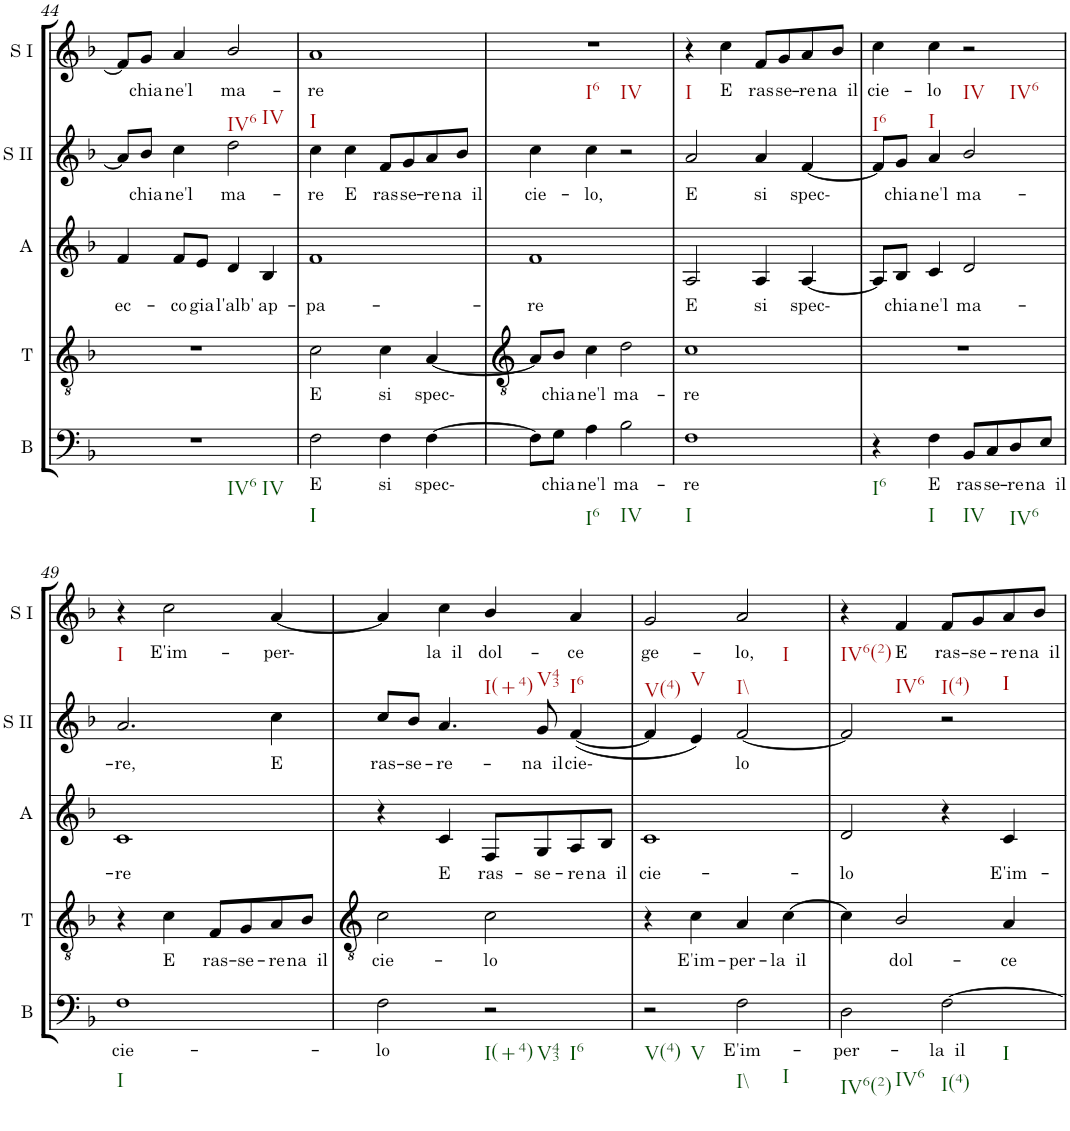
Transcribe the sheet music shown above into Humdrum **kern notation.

**kern	**text	**kern	**text	**kern	**text	**kern	**text	**kern	**text
*part5	*part5	*part4	*part4	*part3	*part3	*part2	*part2	*part1	*part1
*staff5	*staff5	*staff4	*staff4	*staff3	*staff3	*staff2	*staff2	*staff1	*staff1
*I"Bass	*	*I"Tenor	*	*I"Alto	*	*I"Soprano II	*	*I"Soprano I	*
*I'B	*	*I'T	*	*I'A	*	*I'S II	*	*I'S I	*
!!LO:PB:g=z
*clefF4	*	*clefGv2	*	*clefG2	*	*clefG2	*	*clefG2	*
*k[b-]	*	*k[b-]	*	*k[b-]	*	*k[b-]	*	*k[b-]	*
*F:	*	*F:	*	*F:	*	*F:	*	*F:	*
*M4/4	*	*M4/4	*	*M4/4	*	*M4/4	*	*M4/4	*
=44	=44	=44	=44	=44	=44	=44	=44	=44	=44
!LO:TX:b:t=IV6	!	!	!	!	!	!	!	!	!
!LO:TX:b:t=IV	!	!	!	!	!	!	!	!	!
!	!	!	!	!	!LO:LY:b	!	!	!	!
1r	.	1r	.	4f/	ec-	8a/L]	.	8f/L]	.
!	!	!	!	!	!	!	!LO:LY:b	!	!LO:LY:b
.	.	.	.	.	.	8b-/J	chia	8g/J	chia
!	!	!	!	!	!LO:LY:b	!	!LO:LY:b	!	!LO:LY:b
.	.	.	.	8f/L	-co	4cc\	ne'l	4a/	ne'l
!	!	!	!	!	!LO:LY:b	!	!	!	!
.	.	.	.	8e/J	gia	.	.	.	.
!	!	!	!	!	!	!	!	!LO:TX:b:t=IV6	!
!	!	!	!	!	!	!	!	!LO:TX:b:t=IV	!
!	!	!	!	!	!LO:LY:b	!	!LO:LY:b	!	!LO:LY:b
.	.	.	.	4d/	l'alb'	2dd\	ma-	2b-/	ma-
!	!	!	!	!	!LO:LY:b	!	!	!	!
.	.	.	.	4B-/	ap-	.	.	.	.
=45	=45	=45	=45	=45	=45	=45	=45	=45	=45
!	!	!	!	!	!	!	!	!LO:TX:b:t=I	!
!LO:TX:b:t=I	!	!	!	!	!	!	!	!	!
!	!LO:LY:b	!	!LO:LY:b	!	!LO:LY:b	!	!LO:LY:b	!	!LO:LY:b
2F\	E	2c\	E	1f	-pa-	4cc\	-re	1a	-re
!	!	!	!	!	!	!	!LO:LY:b	!	!
.	.	.	.	.	.	4cc\	E	.	.
!	!LO:LY:b	!	!LO:LY:b	!	!	!	!LO:LY:b	!	!
4F\	si	4c\	si	.	.	8f/L	ras-	.	.
!	!	!	!	!	!	!	!LO:LY:b	!	!
.	.	.	.	.	.	8g/	-se-	.	.
!	!LO:LY:b	!	!LO:LY:b	!	!	!	!LO:LY:b	!	!
[4F\	spec-	[4A/	spec-	.	.	8a/	-re-	.	.
!	!	!	!	!	!	!	!LO:LY:b	!	!
.	.	.	.	.	.	8b-/J	-na il	.	.
=46	=46	=46	=46	=46	=46	=46	=46	=46	=46
!	!	!	!	!	!	!	!	!LO:TX:b:t=I6	!
!	!	!	!	!	!	!	!	!LO:TX:b:t=IV	!
!	!	!	!	!	!LO:LY:b	!	!LO:LY:b	!	!
8F\L]	.	8A/L]	.	1f	-re	4cc\	cie-	1r	.
!	!LO:LY:b	!	!LO:LY:b	!	!	!	!	!	!
8G\J	chia	8B-/J	chia	.	.	.	.	.	.
!LO:TX:b:t=I6	!	!	!	!	!	!	!	!	!
!	!LO:LY:b	!	!LO:LY:b	!	!	!	!LO:LY:b	!	!
4A\	ne'l	4c\	ne'l	.	.	4cc\	-lo,	.	.
!LO:TX:b:t=IV	!	!	!	!	!	!	!	!	!
!	!LO:LY:b	!	!LO:LY:b	!	!	!	!	!	!
2B-\	ma-	2d\	ma-	.	.	2r	.	.	.
=47	=47	=47	=47	=47	=47	=47	=47	=47	=47
!	!	!	!	!	!	!	!	!LO:TX:b:t=I	!
!LO:TX:b:t=I	!	!	!	!	!	!	!	!	!
!	!LO:LY:b	!	!LO:LY:b	!	!LO:LY:b	!	!LO:LY:b	!	!
1F	-re	1c	-re	2A/	E	2a/	E	4r	.
!	!	!	!	!	!	!	!	!	!LO:LY:b
.	.	.	.	.	.	.	.	4cc\	E
!	!	!	!	!	!LO:LY:b	!	!LO:LY:b	!	!LO:LY:b
.	.	.	.	4A/	si	4a/	si	8f/L	ras-
!	!	!	!	!	!	!	!	!	!LO:LY:b
.	.	.	.	.	.	.	.	8g/	-se-
!	!	!	!	!	!LO:LY:b	!	!LO:LY:b	!	!LO:LY:b
.	.	.	.	[4A/	spec-	[4f/	spec-	8a/	-re-
!	!	!	!	!	!	!	!	!	!LO:LY:b
.	.	.	.	.	.	.	.	8b-/J	-na il
=48	=48	=48	=48	=48	=48	=48	=48	=48	=48
!	!	!	!	!	!	!	!	!LO:TX:b:t=I6	!
!LO:TX:b:t=I6	!	!	!	!	!	!	!	!	!
!	!	!	!	!	!	!	!	!	!LO:LY:b
4r	.	1r	.	8A/L]	.	8f/L]	.	4cc\	cie-
!	!	!	!	!	!LO:LY:b	!	!LO:LY:b	!	!
.	.	.	.	8B-/J	chia	8g/J	chia	.	.
!	!	!	!	!	!	!	!	!LO:TX:b:t=I	!
!LO:TX:b:t=I	!	!	!	!	!	!	!	!	!
!	!LO:LY:b	!	!	!	!LO:LY:b	!	!LO:LY:b	!	!LO:LY:b
4F\	E	.	.	4c/	ne'l	4a/	ne'l	4cc\	-lo
!	!	!	!	!	!	!	!	!LO:TX:b:t=IV	!
!	!	!	!	!	!	!	!	!LO:TX:b:t=IV6	!
!LO:TX:b:t=IV	!	!	!	!	!	!	!	!	!
!	!LO:LY:b	!	!	!	!LO:LY:b	!	!LO:LY:b	!	!
8BB-/L	ras-	.	.	2d/	ma-	2b-/	ma-	2r	.
!	!LO:LY:b	!	!	!	!	!	!	!	!
8C/	-se-	.	.	.	.	.	.	.	.
!LO:TX:b:t=IV6	!	!	!	!	!	!	!	!	!
!	!LO:LY:b	!	!	!	!	!	!	!	!
8D/	-re-	.	.	.	.	.	.	.	.
!	!LO:LY:b	!	!	!	!	!	!	!	!
8E/J	-na il	.	.	.	.	.	.	.	.
!!LO:LB:g=z
=49	=49	=49	=49	=49	=49	=49	=49	=49	=49
!	!	!	!	!	!	!	!	!LO:TX:b:t=I	!
!LO:TX:b:t=I	!	!	!	!	!	!	!	!	!
!	!LO:LY:b	!	!	!	!LO:LY:b	!	!LO:LY:b	!	!
1F	cie-	4r	.	1c	-re	2.a/	-re,	4r	.
!	!	!	!LO:LY:b	!	!	!	!	!	!LO:LY:b
.	.	4c\	E	.	.	.	.	2cc\	E'im-
!	!	!	!LO:LY:b	!	!	!	!	!	!
.	.	8F/L	ras-	.	.	.	.	.	.
!	!	!	!LO:LY:b	!	!	!	!	!	!
.	.	8G/	-se-	.	.	.	.	.	.
!	!	!	!LO:LY:b	!	!	!	!LO:LY:b	!	!LO:LY:b
.	.	8A/	-re-	.	.	4cc\	E	[4a/	-per-
!	!	!	!LO:LY:b	!	!	!	!	!	!
.	.	8B-/J	-na il	.	.	.	.	.	.
=50	=50	=50	=50	=50	=50	=50	=50	=50	=50
!	!LO:LY:b	!	!LO:LY:b	!	!	!	!LO:LY:b	!	!
2F\	-lo	2c\	cie-	4r	.	8cc/L	ras-	4a/]	.
!	!	!	!	!	!	!	!LO:LY:b	!	!
.	.	.	.	.	.	8b-/J	-se-	.	.
!	!	!	!	!	!LO:LY:b	!	!LO:LY:b	!	!LO:LY:b
.	.	.	.	4c/	E	4.a/	-re-	4cc\	la il
!	!	!	!	!	!	!	!	!LO:TX:b:t=I(+4)	!
!	!	!	!	!	!	!	!	!LO:TX:b:t=V43	!
!LO:TX:b:t=I(+4)	!	!	!	!	!	!	!	!	!
!LO:TX:b:t=V43	!	!	!	!	!	!	!	!	!
!LO:TX:b:t=I6	!	!	!	!	!	!	!	!	!
!	!	!	!LO:LY:b	!	!LO:LY:b	!	!	!	!LO:LY:b
2r	.	2c\	-lo	8F/L	ras-	.	.	4b-/	dol-
!	!	!	!	!	!LO:LY:b	!	!LO:LY:b	!	!
.	.	.	.	8G/	-se-	8g/	-na il	.	.
!	!	!	!	!	!	!	!	!LO:TX:b:t=I6	!
!	!	!	!	!	!LO:LY:b	!	!LO:LY:b	!	!LO:LY:b
.	.	.	.	8A/	-re-	(<[4f/	cie-	4a/	-ce
!	!	!	!	!	!LO:LY:b	!	!	!	!
.	.	.	.	8B-/J	-na il	.	.	.	.
=51	=51	=51	=51	=51	=51	=51	=51	=51	=51
!	!	!	!	!	!	!	!	!LO:TX:b:t=V(4)	!
!	!	!	!	!	!	!	!	!LO:TX:b:t=V	!
!LO:TX:b:t=V(4)	!	!	!	!	!	!	!	!	!
!LO:TX:b:t=V	!	!	!	!	!	!	!	!	!
!	!	!	!	!	!LO:LY:b	!	!	!	!LO:LY:b
2r	.	4r	.	1c	cie-	4f/]	.	2g/	ge-
!	!	!	!LO:LY:b	!	!	!	!	!	!
.	.	4c\	E'im-	.	.	4e/)	.	.	.
!	!	!	!	!	!	!	!	!LO:TX:b:t=I\\	!
!	!	!	!	!	!	!	!	!LO:TX:b:t=I	!
!LO:TX:b:t=I\\	!	!	!	!	!	!	!	!	!
!LO:TX:b:t=I	!	!	!	!	!	!	!	!	!
!	!LO:LY:b	!	!LO:LY:b	!	!	!	!LO:LY:b	!	!LO:LY:b
2F\	E'im-	4A/	-per-	.	.	[2f/	lo	2a/	-lo,
!	!	!	!LO:LY:b	!	!	!	!	!	!
.	.	[4c\	-la il	.	.	.	.	.	.
=52	=52	=52	=52	=52	=52	=52	=52	=52	=52
!	!	!	!	!	!	!	!	!LO:TX:b:t=IV6(2)	!
!LO:TX:b:t=IV6(2)	!	!	!	!	!	!	!	!	!
!LO:TX:b:t=IV6	!	!	!	!	!	!	!	!	!
!	!LO:LY:b	!	!	!	!LO:LY:b	!	!	!	!
2D\	-per-	4c\]	.	2d/	-lo	2f/]	.	4r	.
!	!	!	!	!	!	!	!	!LO:TX:b:t=IV6	!
!	!	!	!LO:LY:b	!	!	!	!	!	!LO:LY:b
.	.	2B-/	dol-	.	.	.	.	4f/	E
!	!	!	!	!	!	!	!	!LO:TX:b:t=I(4)	!
!LO:TX:b:t=I(4)	!	!	!	!	!	!	!	!	!
!LO:TX:b:t=I	!	!	!	!	!	!	!	!	!
!	!LO:LY:b	!	!	!	!	!	!	!	!LO:LY:b
[2F\	-la il	.	.	4r	.	2r	.	8f/L	ras-
!	!	!	!	!	!	!	!	!	!LO:LY:b
.	.	.	.	.	.	.	.	8g/	-se-
!	!	!	!	!	!	!	!	!LO:TX:b:t=I	!
!	!	!	!LO:LY:b	!	!LO:LY:b	!	!	!	!LO:LY:b
.	.	4A/	-ce	4c/	E'im-	.	.	8a/	-re-
!	!	!	!	!	!	!	!	!	!LO:LY:b
.	.	.	.	.	.	.	.	8b-/J	-na il
=	=	=	=	=	=	=	=	=	=
*-	*-	*-	*-	*-	*-	*-	*-	*-	*-
